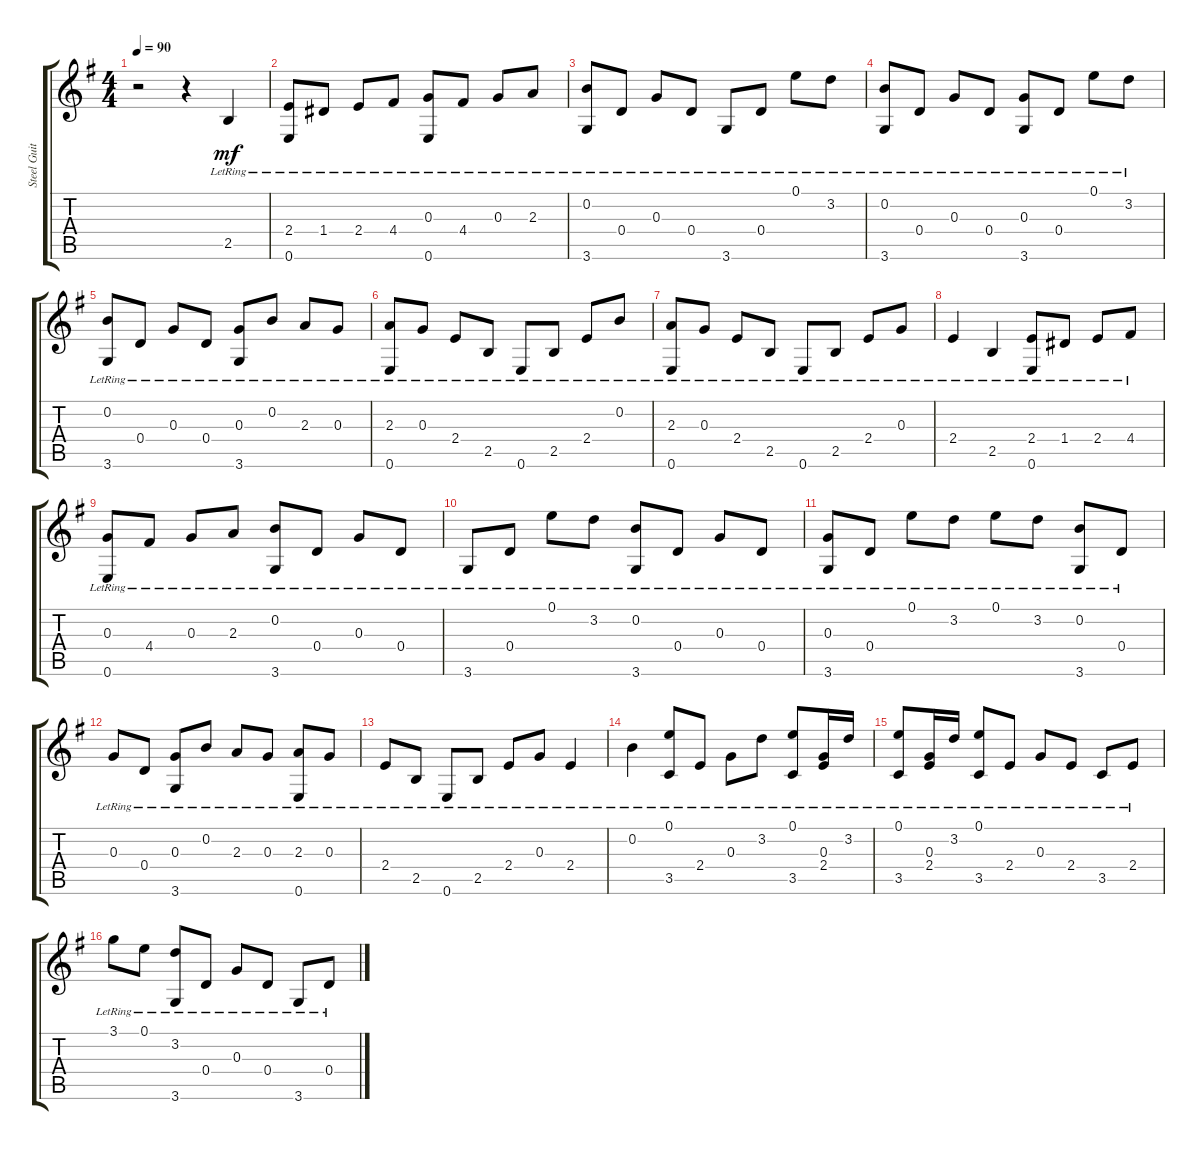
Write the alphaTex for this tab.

\track ("Steel Guitar" "Steel Guit") {instrument acousticguitarsteel}
\staff {score tabs}
\tuning (E4 B3 G3 D3 A2 E2) {hide}
\ts (4 4)
\tempo 90
\clef g2
\ks g
r.2{dy mf instrument acousticguitarsteel} r.4 2.5{lr}.4 |
(2.4{lr} 0.6{lr}).8 1.4{lr}.8 2.4{lr}.8 4.4{lr}.8 (0.3{lr} 0.6{lr}).8 4.4{lr}.8 0.3{lr}.8 2.3{lr}.8 |
(0.2{lr} 3.6{lr}).8 0.4{lr}.8 0.3{lr}.8 0.4{lr}.8 3.6{lr}.8 0.4{lr}.8 0.1{lr}.8 3.2{lr}.8 |
(0.2{lr} 3.6{lr}).8 0.4{lr}.8 0.3{lr}.8 0.4{lr}.8 (0.3{lr} 3.6{lr}).8 0.4{lr}.8 0.1{lr}.8 3.2{lr}.8 |
(0.2{lr} 3.6{lr}).8 0.4{lr}.8 0.3{lr}.8 0.4{lr}.8 (0.3{lr} 3.6{lr}).8 0.2{lr}.8 2.3{lr}.8 0.3{lr}.8 |
(2.3{lr} 0.6{lr}).8 0.3{lr}.8 2.4{lr}.8 2.5{lr}.8 0.6{lr}.8 2.5{lr}.8 2.4{lr}.8 0.2{lr}.8 |
(2.3{lr} 0.6{lr}).8 0.3{lr}.8 2.4{lr}.8 2.5{lr}.8 0.6{lr}.8 2.5{lr}.8 2.4{lr}.8 0.3{lr}.8 |
2.4{lr}.4 2.5{lr}.4 (2.4{lr} 0.6{lr}).8 1.4{lr}.8 2.4{lr}.8 4.4{lr}.8 |
(0.3{lr} 0.6{lr}).8 4.4{lr}.8 0.3{lr}.8 2.3{lr}.8 (0.2{lr} 3.6{lr}).8 0.4{lr}.8 0.3{lr}.8 0.4{lr}.8 |
3.6{lr}.8 0.4{lr}.8 0.1{lr}.8 3.2{lr}.8 (0.2{lr} 3.6{lr}).8 0.4{lr}.8 0.3{lr}.8 0.4{lr}.8 |
(0.3{lr} 3.6{lr}).8 0.4{lr}.8 0.1{lr}.8 3.2{lr}.8 0.1{lr}.8 3.2{lr}.8 (0.2{lr} 3.6{lr}).8 0.4{lr}.8 |
0.3{lr}.8 0.4{lr}.8 (0.3{lr} 3.6{lr}).8 0.2{lr}.8 2.3{lr}.8 0.3{lr}.8 (2.3{lr} 0.6{lr}).8 0.3{lr}.8 |
2.4{lr}.8 2.5{lr}.8 0.6{lr}.8 2.5{lr}.8 2.4{lr}.8 0.3{lr}.8 2.4{lr}.4 |
0.2{lr}.4 (0.1{lr} 3.5{lr}).8 2.4{lr}.8 0.3{lr}.8 3.2{lr}.8 (0.1{lr} 3.5{lr}).8 (0.3{lr} 2.4{lr}).16 3.2{lr}.16 |
(0.1{lr} 3.5{lr}).8 (0.3{lr} 2.4{lr}).16 3.2{lr}.16 (0.1{lr} 3.5{lr}).8 2.4{lr}.8 0.3{lr}.8 2.4{lr}.8 3.5{lr}.8 2.4{lr}.8 |
3.1{lr}.8 0.1{lr}.8 (3.2{lr} 3.6{lr}).8 0.4{lr}.8 0.3{lr}.8 0.4{lr}.8 3.6{lr}.8 0.4{lr}.8
